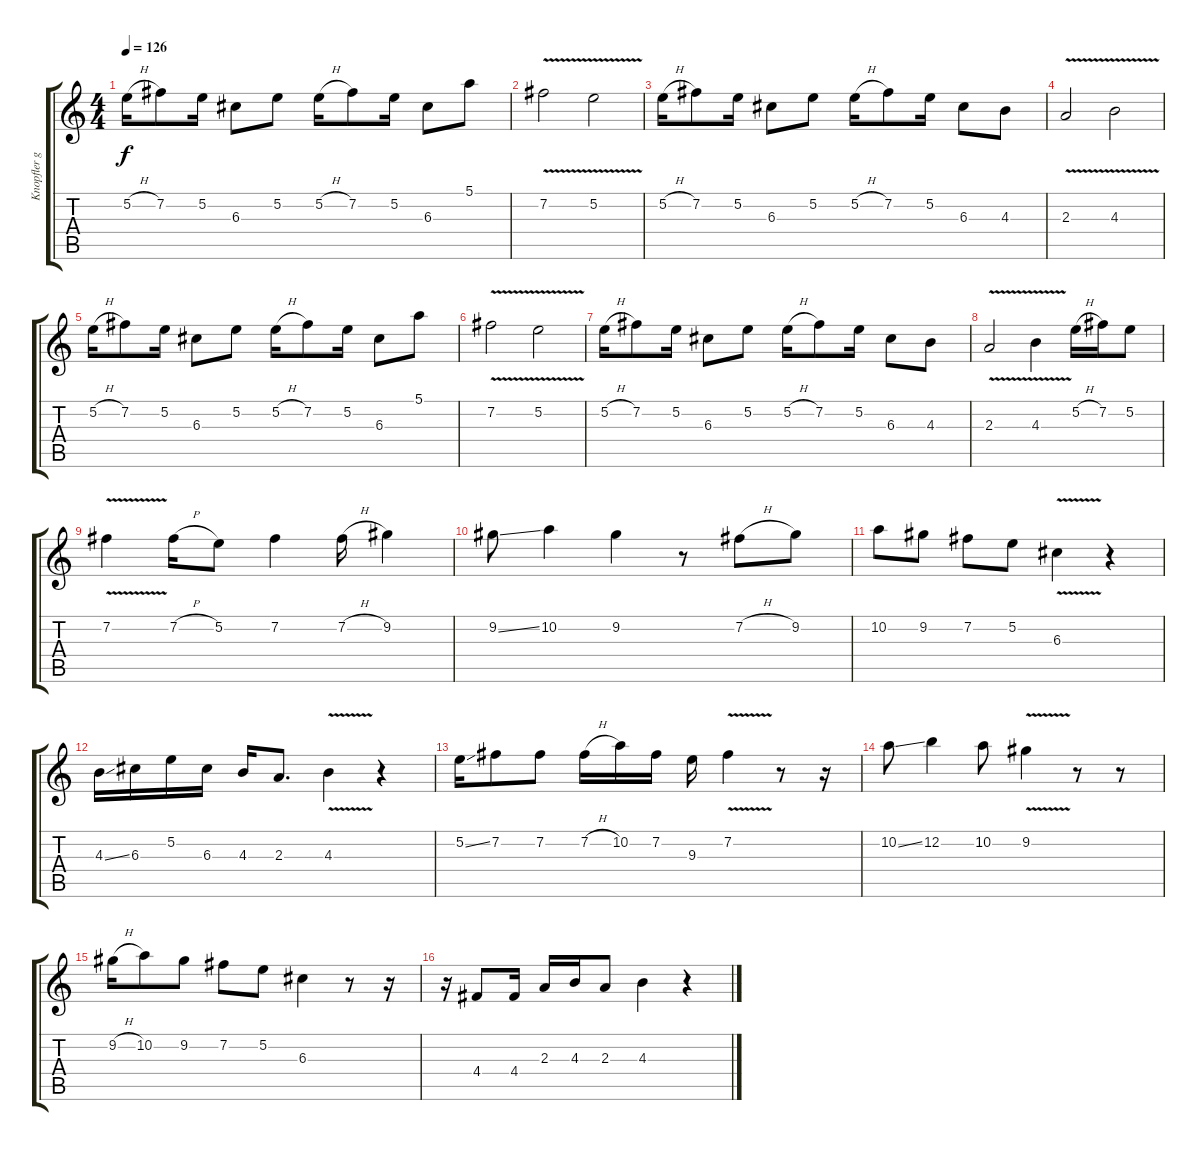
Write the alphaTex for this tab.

\track ("Knopfler guitar" "Knopfler g") {instrument electricguitarclean}
\staff {score tabs}
\tuning (E4 B3 G3 D3 A2 E2) {hide}
\ts (4 4)
\tempo 126
\clef g2
\ks c
5.2{h}.16{dy f} 7.2.8 5.2.16 6.3.8 5.2.8 5.2{h}.16 7.2.8 5.2.16 6.3.8 5.1.8 |
7.2{v}.2 5.2{v}.2 |
5.2{h}.16 7.2.8 5.2.16 6.3.8 5.2.8 5.2{h}.16 7.2.8 5.2.16 6.3.8 4.3.8 |
2.3{v}.2 4.3{v}.2 |
5.2{h}.16 7.2.8 5.2.16 6.3.8 5.2.8 5.2{h}.16 7.2.8 5.2.16 6.3.8 5.1.8 |
7.2{v}.2 5.2{v}.2 |
5.2{h}.16 7.2.8 5.2.16 6.3.8 5.2.8 5.2{h}.16 7.2.8 5.2.16 6.3.8 4.3.8 |
2.3{v}.2 4.3{v}.4 5.2{h}.16 7.2.16 5.2.8 |
7.2{v}.4 7.2{h}.16 5.2.8 7.2.4 7.2{h}.16 9.2.4 |
9.2{ss}.8 10.2.4 9.2.4 r.8 7.2{h}.8 9.2.8 |
10.2.8 9.2.8 7.2.8 5.2.8 6.3{v}.4 r.4 |
4.3{ss}.16 6.3.16 5.2.16 6.3.16 4.3.16 2.3.8{d} 4.3{v}.4 r.4 |
5.2{ss}.16 7.2.8 7.2.8 7.2{h}.16 10.2.16 7.2.16 9.3.16 7.2{v}.4 r.8 r.16 |
10.2{ss}.8 12.2.4 10.2.8 9.2{v}.4 r.8 r.8 |
9.2{h}.16 10.2.8 9.2.8 7.2.8 5.2.8 6.3.4 r.8 r.16 |
r.16 4.4.8 4.4.16 2.3.16 4.3.16 2.3.8 4.3.4 r.4
